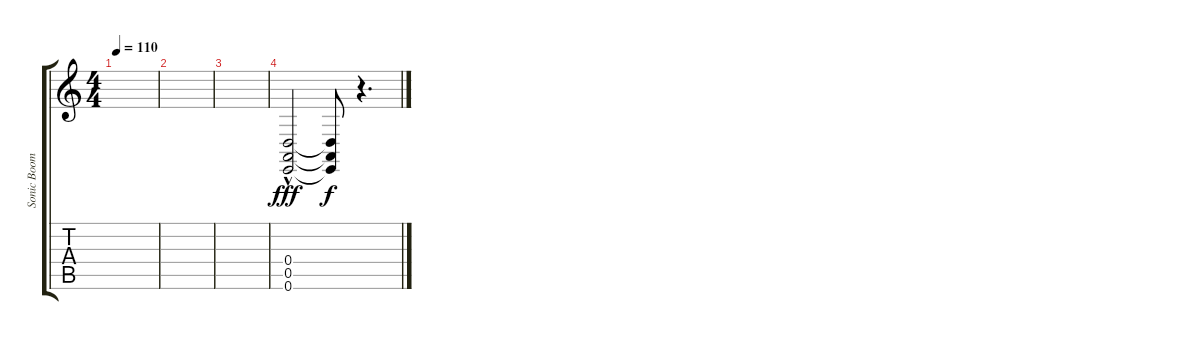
\track ("Sonic Boom" "Sonic Boom") {instrument synthdrum}
\staff {score tabs}
\tuning (E4 B3 G3 D3 A2 E2) {hide}
\ts (4 4)
\tempo 110
\clef g2
\ks c
|
|
|
(0.4{hac} 0.5{hac} 0.6{hac}).2{dy fff} (0.4{t} 0.5{t} 0.6{t}).8{dy f} r.4{d}
